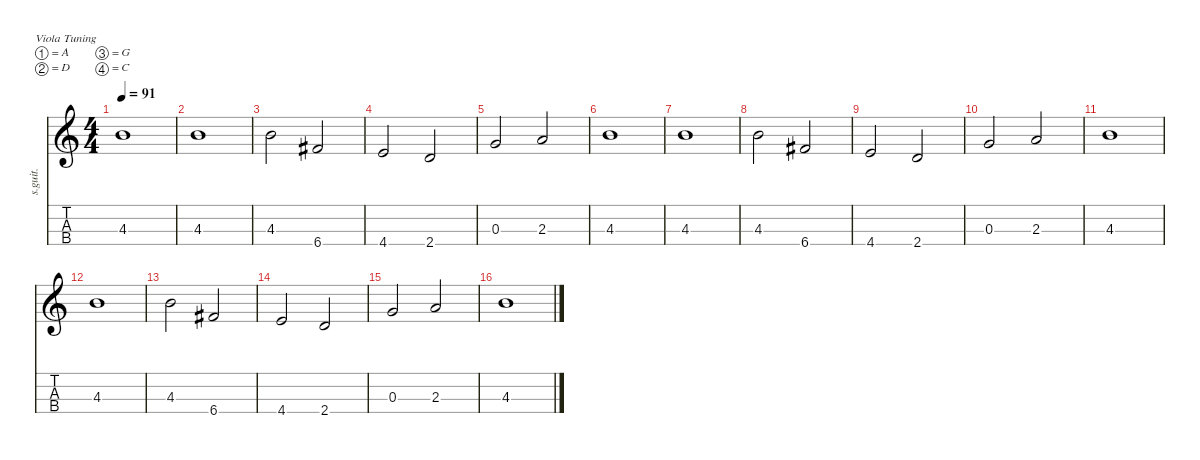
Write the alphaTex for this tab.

\defaultSystemsLayout 4
\hideDynamics
\bracketExtendMode nobrackets
\track (" (Viola 2)" "s.guit.") {instrument viola}
\staff {score tabs}
\tuning (A4 D4 G3 C3)
\displaytranspose 12
\ts (4 4)
\tempo 91
\clef g2
\ks c
4.3.1{lyrics (0 "") lyrics (1 "") lyrics (2 "") lyrics (3 "") lyrics (4 "") dy mp} |
4.3.1{lyrics (0 "") lyrics (1 "") lyrics (2 "") lyrics (3 "") lyrics (4 "")} |
4.3.2{lyrics (0 "") lyrics (1 "") lyrics (2 "") lyrics (3 "") lyrics (4 "")} 6.4{acc #}.2{lyrics (0 "") lyrics (1 "") lyrics (2 "") lyrics (3 "") lyrics (4 "")} |
4.4.2{lyrics (0 "") lyrics (1 "") lyrics (2 "") lyrics (3 "") lyrics (4 "")} 2.4.2{lyrics (0 "") lyrics (1 "") lyrics (2 "") lyrics (3 "") lyrics (4 "")} |
0.3.2{lyrics (0 "") lyrics (1 "") lyrics (2 "") lyrics (3 "") lyrics (4 "")} 2.3.2{lyrics (0 "") lyrics (1 "") lyrics (2 "") lyrics (3 "") lyrics (4 "")} |
4.3.1{lyrics (0 "") lyrics (1 "") lyrics (2 "") lyrics (3 "") lyrics (4 "")} |
4.3.1{lyrics (0 "") lyrics (1 "") lyrics (2 "") lyrics (3 "") lyrics (4 "")} |
4.3.2{lyrics (0 "") lyrics (1 "") lyrics (2 "") lyrics (3 "") lyrics (4 "")} 6.4{acc #}.2{lyrics (0 "") lyrics (1 "") lyrics (2 "") lyrics (3 "") lyrics (4 "")} |
4.4.2{lyrics (0 "") lyrics (1 "") lyrics (2 "") lyrics (3 "") lyrics (4 "")} 2.4.2{lyrics (0 "") lyrics (1 "") lyrics (2 "") lyrics (3 "") lyrics (4 "")} |
0.3.2{lyrics (0 "") lyrics (1 "") lyrics (2 "") lyrics (3 "") lyrics (4 "")} 2.3.2{lyrics (0 "") lyrics (1 "") lyrics (2 "") lyrics (3 "") lyrics (4 "")} |
4.3.1{lyrics (0 "") lyrics (1 "") lyrics (2 "") lyrics (3 "") lyrics (4 "")} |
4.3.1{lyrics (0 "") lyrics (1 "") lyrics (2 "") lyrics (3 "") lyrics (4 "")} |
4.3.2{lyrics (0 "") lyrics (1 "") lyrics (2 "") lyrics (3 "") lyrics (4 "")} 6.4{acc #}.2{lyrics (0 "") lyrics (1 "") lyrics (2 "") lyrics (3 "") lyrics (4 "")} |
4.4.2{lyrics (0 "") lyrics (1 "") lyrics (2 "") lyrics (3 "") lyrics (4 "")} 2.4.2{lyrics (0 "") lyrics (1 "") lyrics (2 "") lyrics (3 "") lyrics (4 "")} |
0.3.2{lyrics (0 "") lyrics (1 "") lyrics (2 "") lyrics (3 "") lyrics (4 "")} 2.3.2{lyrics (0 "") lyrics (1 "") lyrics (2 "") lyrics (3 "") lyrics (4 "")} |
4.3.1{lyrics (0 "") lyrics (1 "") lyrics (2 "") lyrics (3 "") lyrics (4 "")}
